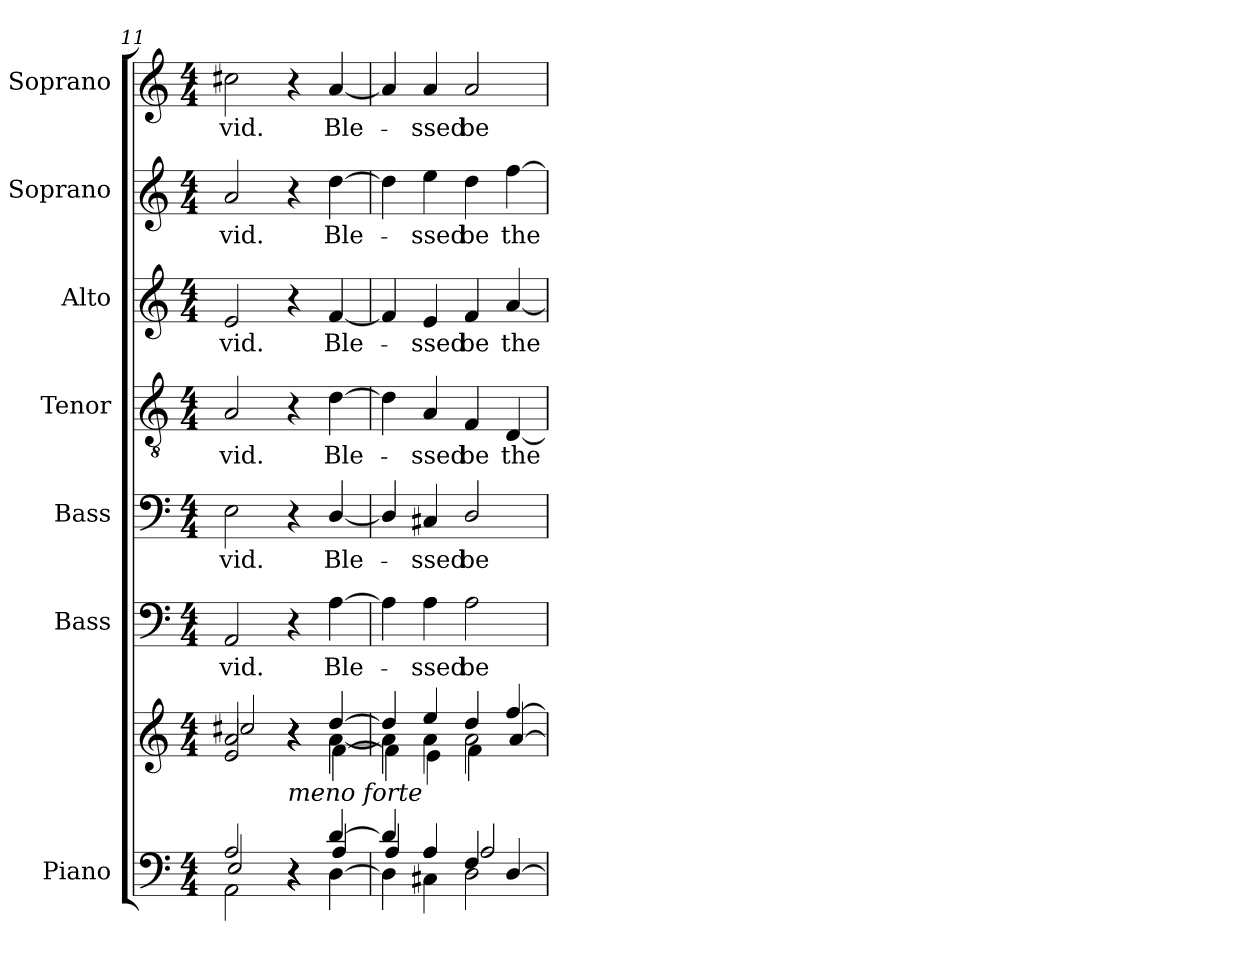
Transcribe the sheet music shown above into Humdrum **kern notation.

**kern	**kern	**kern	**text	**kern	**text	**kern	**text	**kern	**text	**kern	**text	**kern	**text
*part7	*part7	*part6	*part6	*part5	*part5	*part4	*part4	*part3	*part3	*part2	*part2	*part1	*part1
*staff8	*staff7	*staff6	*staff6	*staff5	*staff5	*staff4	*staff4	*staff3	*staff3	*staff2	*staff2	*staff1	*staff1
*I"Piano	*	*I"Bass	*	*I"Bass	*	*I"Tenor	*	*I"Alto	*	*I"Soprano	*	*I"Soprano	*
*	*	*	*	*I'B.	*	*I'T.	*	*I'A.	*	*	*	*I'S.	*
*clefF4	*clefG2	*clefF4	*	*clefF4	*	*clefGv2	*	*clefG2	*	*clefG2	*	*clefG2	*
*	*	*	*	*	*	*ITrd7c12	*	*	*	*	*	*	*
*k[]	*k[]	*k[]	*	*k[]	*	*k[]	*	*k[]	*	*k[]	*	*k[]	*
*C:	*C:	*C:	*	*C:	*	*C:	*	*C:	*	*C:	*	*C:	*
*M4/4	*M4/4	*M4/4	*	*M4/4	*	*M4/4	*	*M4/4	*	*M4/4	*	*M4/4	*
=11	=11	=11	=11	=11	=11	=11	=11	=11	=11	=11	=11	=11	=11
*^	*^	*	*	*	*	*	*	*	*	*	*	*	*
*	*^	*	*^	*	*	*	*	*	*	*	*	*	*	*	*
!	!	!	!	!	!	!	!LO:LY:b:color=#000000	!	!	!	!	!	!	!	!	!	!
!	!	!	!	!	!	!	!	!	!LO:LY:b:color=#000000	!	!	!	!	!	!	!	!
!	!	!	!	!	!	!	!	!	!	!	!LO:LY:b:color=#000000	!	!	!	!	!	!
!	!	!	!	!	!	!	!	!	!	!	!	!	!LO:LY:b:color=#000000	!	!	!	!
!	!	!	!	!	!	!	!	!	!	!	!	!	!	!	!LO:LY:b:color=#000000	!	!
!	!	!	!	!	!	!	!	!	!	!	!	!	!	!	!	!	!LO:LY:b:color=#000000
2Ai/	2AAi\	2Ei/	2ai/	2cc#Xi/	2ei/	2AAi/	-vid.	2Ei\	-vid.	2AAi/	-vid.	2ei/	-vid.	2ai/	-vid.	2cc#Xi\	-vid.
!	!	!	!LO:TX:b:i:t=meno forte	!	!	!	!	!	!	!	!	!	!	!	!	!	!
4r	4r	4r	4r	4r	4r	4r	.	4r	.	4r	.	4r	.	4r	.	4r	.
!	!	!	!	!	!	!	!LO:LY:b:color=#000000	!	!	!	!	!	!	!	!	!	!
!	!	!	!	!	!	!	!	!	!LO:LY:b:color=#000000	!	!	!	!	!	!	!	!
!	!	!	!	!	!	!	!	!	!	!	!LO:LY:b:color=#000000	!	!	!	!	!	!
!	!	!	!	!	!	!	!	!	!	!	!	!	!LO:LY:b:color=#000000	!	!	!	!
!	!	!	!	!	!	!	!	!	!	!	!	!	!	!	!LO:LY:b:color=#000000	!	!
!	!	!	!	!	!	!	!	!	!	!	!	!	!	!	!	!	!LO:LY:b:color=#000000
[4di/	4Ai/	[4Di\	[4ddi/	[4ai\	[4fi\	[4Ai\	Ble-	[4Di/	Ble-	[4Di\	Ble-	[4fi/	Ble-	[4ddi\	Ble-	[4ai/	Ble-
=12	=12	=12	=12	=12	=12	=12	=12	=12	=12	=12	=12	=12	=12	=12	=12	=12	=12
4di/]	4Ai/	4Di\]	4ddi/]	4ai\]	4fi\]	4Ai\]	.	4Di/]	.	4Di\]	.	4fi/]	.	4ddi\]	.	4ai/]	.
!	!	!	!	!	!	!	!LO:LY:b:color=#000000	!	!	!	!	!	!	!	!	!	!
!	!	!	!	!	!	!	!	!	!LO:LY:b:color=#000000	!	!	!	!	!	!	!	!
!	!	!	!	!	!	!	!	!	!	!	!LO:LY:b:color=#000000	!	!	!	!	!	!
!	!	!	!	!	!	!	!	!	!	!	!	!	!LO:LY:b:color=#000000	!	!	!	!
!	!	!	!	!	!	!	!	!	!	!	!	!	!	!	!LO:LY:b:color=#000000	!	!
!	!	!	!	!	!	!	!	!	!	!	!	!	!	!	!	!	!LO:LY:b:color=#000000
4Ai/	4Ai/	4C#Xi\	4eei/	4ai\	4ei\	4Ai\	-ssed	4C#Xi/	-ssed	4AAi/	-ssed	4ei/	-ssed	4eei\	-ssed	4ai/	-ssed
!	!	!	!	!	!	!	!LO:LY:b:color=#000000	!	!	!	!	!	!	!	!	!	!
!	!	!	!	!	!	!	!	!	!LO:LY:b:color=#000000	!	!	!	!	!	!	!	!
!	!	!	!	!	!	!	!	!	!	!	!LO:LY:b:color=#000000	!	!	!	!	!	!
!	!	!	!	!	!	!	!	!	!	!	!	!	!LO:LY:b:color=#000000	!	!	!	!
!	!	!	!	!	!	!	!	!	!	!	!	!	!	!	!LO:LY:b:color=#000000	!	!
!	!	!	!	!	!	!	!	!	!	!	!	!	!	!	!	!	!LO:LY:b:color=#000000
4Fi/	2Ai/	2Di\	4ddi/	2ai\	4fi\	2Ai\	be	2Di/	be	4FFi/	be	4fi/	be	4ddi\	be	2ai/	be
!	!	!	!	!	!	!	!	!	!	!	!LO:LY:b:color=#000000	!	!	!	!	!	!
!	!	!	!	!	!	!	!	!	!	!	!	!	!LO:LY:b:color=#000000	!	!	!	!
!	!	!	!	!	!	!	!	!	!	!	!	!	!	!	!LO:LY:b:color=#000000	!	!
[4Di/	.	.	[4ffi/	.	[4ai/	.	.	.	.	[4DDi/	the	[4ai/	the	[4ffi\	the	.	.
*v	*v	*v	*	*	*	*	*	*	*	*	*	*	*	*	*	*	*
*	*v	*v	*v	*	*	*	*	*	*	*	*	*	*	*	*
=	=	=	=	=	=	=	=	=	=	=	=	=	=
*-	*-	*-	*-	*-	*-	*-	*-	*-	*-	*-	*-	*-	*-
